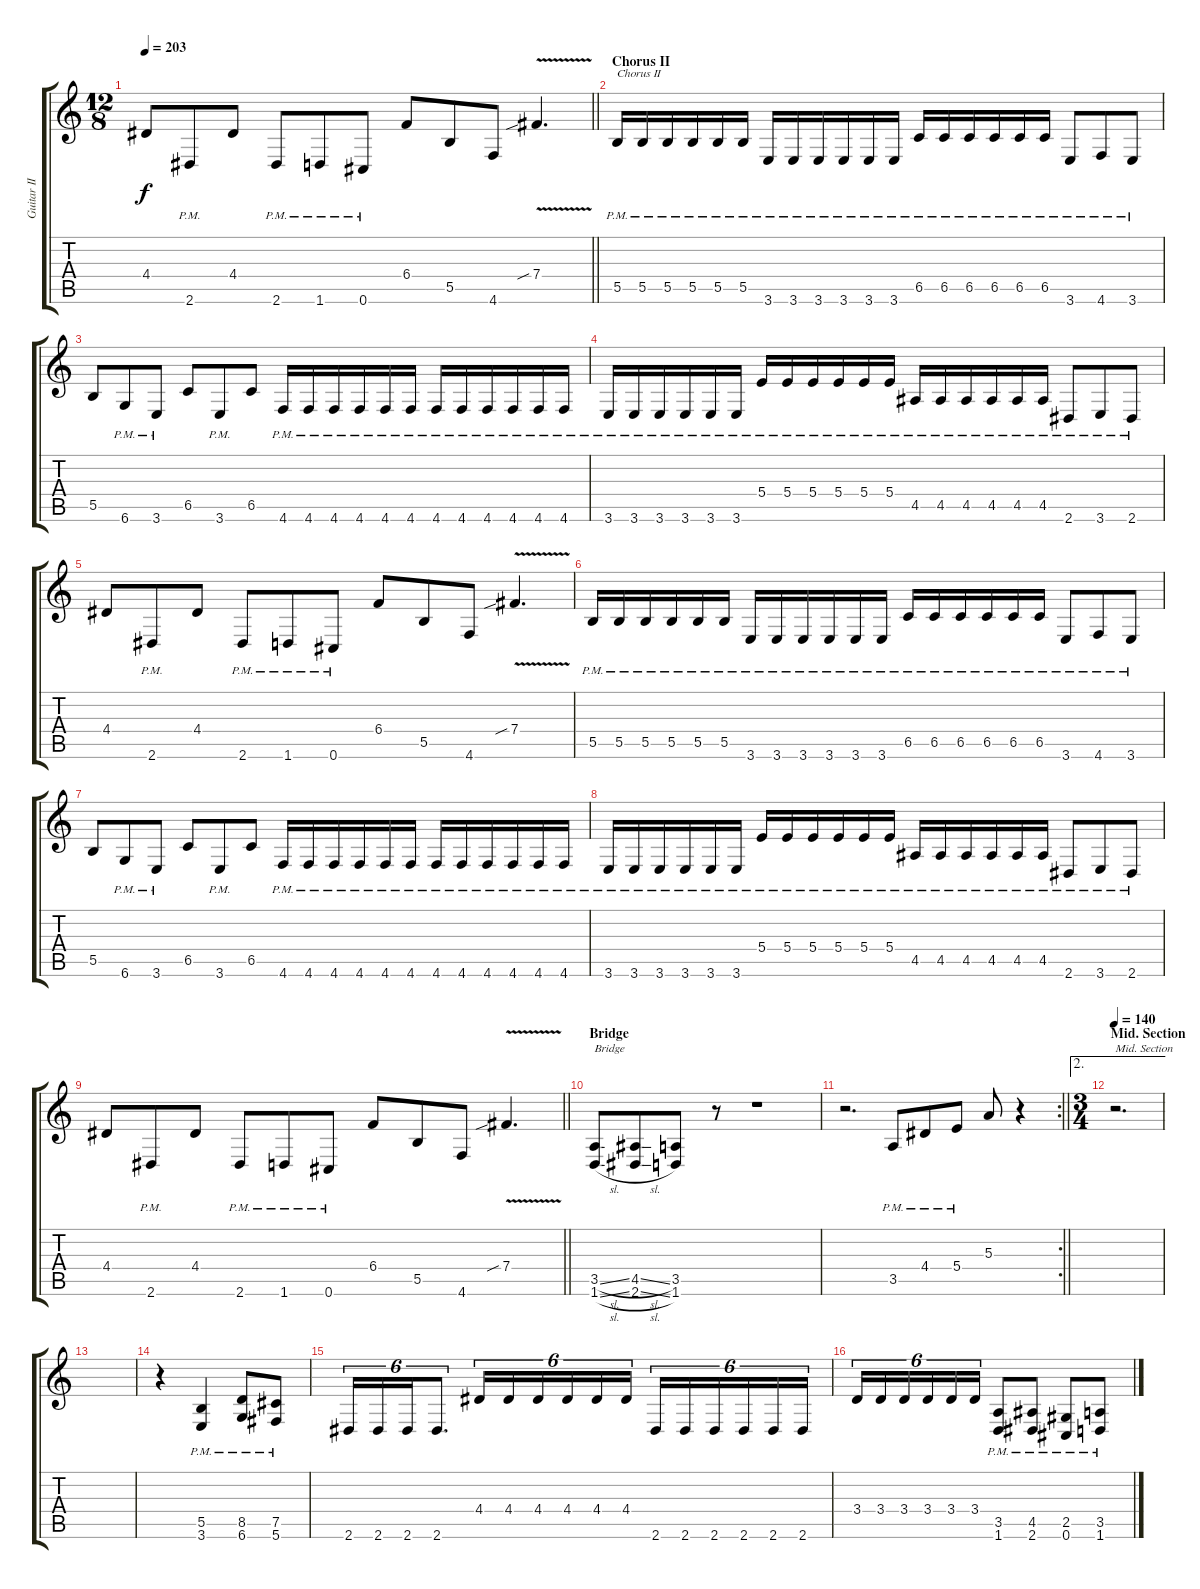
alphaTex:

\track ("Guitar II [Guy Marchais]" "Guitar II ") {instrument distortionguitar}
\staff {score tabs}
\tuning (Db4 Ab3 E3 B2 Gb2 Db2) {hide}
\ts (12 8)
\tempo 203
\clef g2
\barLineRight lightlight
\ks c
4.4.8{dy f} 2.6{pm}.8 4.4.8 2.6{pm}.8 1.6{pm}.8 0.6{pm}.8 6.4.8 5.5.8 4.6.8 7.4{v sib}.4{d} |
\section ("" "Chorus II")
5.5{pm}.16{txt "Chorus II"} 5.5{pm}.16 5.5{pm}.16 5.5{pm}.16 5.5{pm}.16 5.5{pm}.16 3.6{pm}.16 3.6{pm}.16 3.6{pm}.16 3.6{pm}.16 3.6{pm}.16 3.6{pm}.16 6.5{pm}.16 6.5{pm}.16 6.5{pm}.16 6.5{pm}.16 6.5{pm}.16 6.5{pm}.16 3.6{pm}.8 4.6{pm}.8 3.6{pm}.8 |
5.5.8 6.6{pm}.8 3.6{pm}.8 6.5.8 3.6{pm}.8 6.5.8 4.6{pm}.16 4.6{pm}.16 4.6{pm}.16 4.6{pm}.16 4.6{pm}.16 4.6{pm}.16 4.6{pm}.16 4.6{pm}.16 4.6{pm}.16 4.6{pm}.16 4.6{pm}.16 4.6{pm}.16 |
3.6{pm}.16 3.6{pm}.16 3.6{pm}.16 3.6{pm}.16 3.6{pm}.16 3.6{pm}.16 5.4{pm}.16 5.4{pm}.16 5.4{pm}.16 5.4{pm}.16 5.4{pm}.16 5.4{pm}.16 4.5{pm}.16 4.5{pm}.16 4.5{pm}.16 4.5{pm}.16 4.5{pm}.16 4.5{pm}.16 2.6{pm}.8 3.6{pm}.8 2.6{pm}.8 |
4.4.8 2.6{pm}.8 4.4.8 2.6{pm}.8 1.6{pm}.8 0.6{pm}.8 6.4.8 5.5.8 4.6.8 7.4{v sib}.4{d} |
5.5{pm}.16 5.5{pm}.16 5.5{pm}.16 5.5{pm}.16 5.5{pm}.16 5.5{pm}.16 3.6{pm}.16 3.6{pm}.16 3.6{pm}.16 3.6{pm}.16 3.6{pm}.16 3.6{pm}.16 6.5{pm}.16 6.5{pm}.16 6.5{pm}.16 6.5{pm}.16 6.5{pm}.16 6.5{pm}.16 3.6{pm}.8 4.6{pm}.8 3.6{pm}.8 |
5.5.8 6.6{pm}.8 3.6{pm}.8 6.5.8 3.6{pm}.8 6.5.8 4.6{pm}.16 4.6{pm}.16 4.6{pm}.16 4.6{pm}.16 4.6{pm}.16 4.6{pm}.16 4.6{pm}.16 4.6{pm}.16 4.6{pm}.16 4.6{pm}.16 4.6{pm}.16 4.6{pm}.16 |
3.6{pm}.16 3.6{pm}.16 3.6{pm}.16 3.6{pm}.16 3.6{pm}.16 3.6{pm}.16 5.4{pm}.16 5.4{pm}.16 5.4{pm}.16 5.4{pm}.16 5.4{pm}.16 5.4{pm}.16 4.5{pm}.16 4.5{pm}.16 4.5{pm}.16 4.5{pm}.16 4.5{pm}.16 4.5{pm}.16 2.6{pm}.8 3.6{pm}.8 2.6{pm}.8 |
\barLineRight lightlight
4.4.8 2.6{pm}.8 4.4.8 2.6{pm}.8 1.6{pm}.8 0.6{pm}.8 6.4.8 5.5.8 4.6.8 7.4{v sib}.4{d} |
\section ("" "Bridge")
(3.5{sl} 1.6{sl}).8{txt "Bridge"} (4.5{sl} 2.6{sl}).8 (3.5 1.6).8 r.8 r.1 |
\rc 2
\barLineRight lightlight
r.2{d} 3.5{pm}.8 4.4{pm}.8 5.4{pm}.8 5.3.8 r.4 |
\ae 2
\ts (3 4)
\section ("" "Mid. Section")
\tempo 140
r.2{d txt "Mid. Section"} |
|
r.4 (5.5{pm} 3.6{pm}).4 (8.5{pm} 6.6{pm}).8 (7.5{pm} 5.6{pm}).8 |
2.6.16{tu (6 4)} 2.6.16{tu (6 4)} 2.6.16{tu (6 4)} 2.6.8{d tu (6 4)} 4.4.16{tu (6 4)} 4.4.16{tu (6 4)} 4.4.16{tu (6 4)} 4.4.16{tu (6 4)} 4.4.16{tu (6 4)} 4.4.16{tu (6 4)} 2.6.16{tu (6 4)} 2.6.16{tu (6 4)} 2.6.16{tu (6 4)} 2.6.16{tu (6 4)} 2.6.16{tu (6 4)} 2.6.16{tu (6 4)} |
3.4.16{tu (6 4)} 3.4.16{tu (6 4)} 3.4.16{tu (6 4)} 3.4.16{tu (6 4)} 3.4.16{tu (6 4)} 3.4.16{tu (6 4)} (3.5{pm} 1.6{pm}).8 (4.5{pm} 2.6{pm}).8 (2.5{pm} 0.6{pm}).8 (3.5{pm} 1.6{pm}).8
